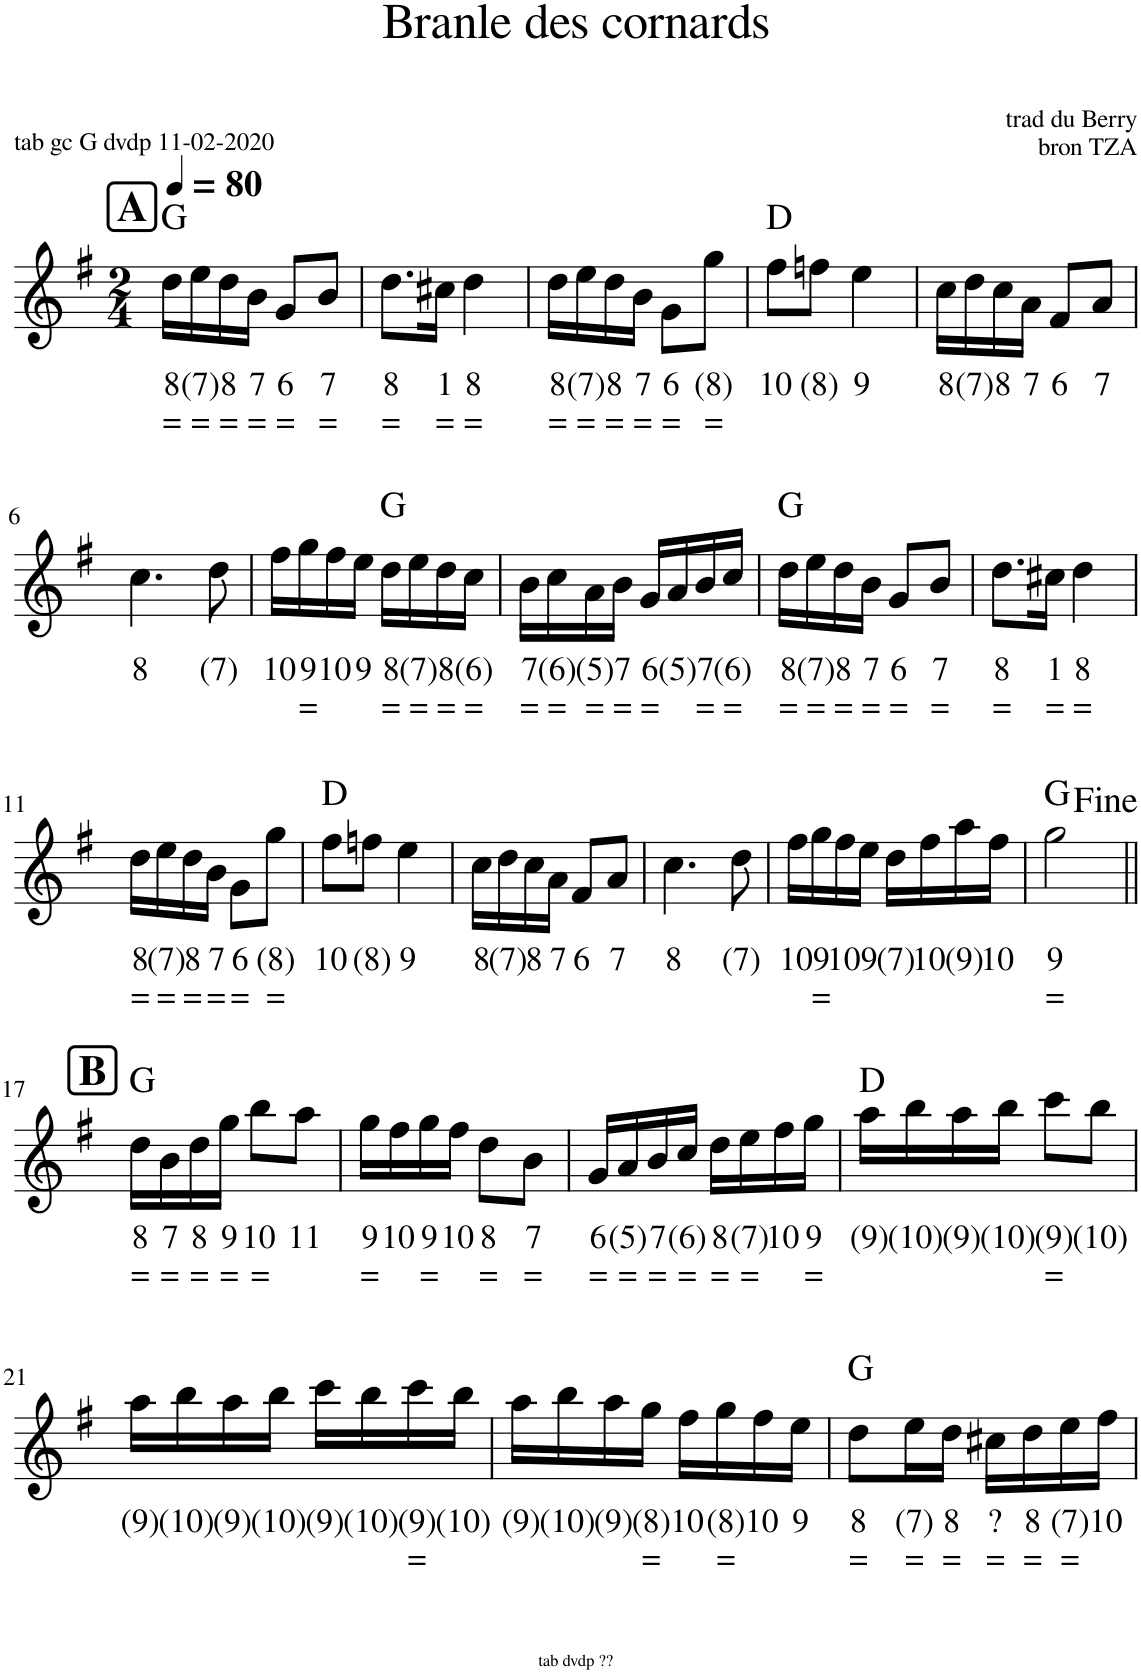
**kern	**text	**text	**harte
*part1	*part1	*part1	*part1
*staff1	*staff1	*staff1	*
*I"Stem	*	*	*
*I'Stem	*	*	*
*clefG2	*	*	*
*k[f#]	*	*	*
*M2/4	*	*	*
*MM80	*	*	*
!!LO:REH:place=s1:a:B:cj:fs=14:t=A
=1	=1	=1	=1
!	!LO:LY:b	!LO:LY:b	!
16dd\LL	8	=	G:maj
!	!LO:LY:b	!LO:LY:b	!
16ee\	(7)	=	.
!	!LO:LY:b	!LO:LY:b	!
16dd\	8	=	.
!	!LO:LY:b	!LO:LY:b	!
16b\JJ	7	=	.
!	!LO:LY:b	!LO:LY:b	!
8g/L	6	=	.
!	!LO:LY:b	!LO:LY:b	!
8b/J	7	=	.
=2	=2	=2	=2
!	!LO:LY:b	!LO:LY:b	!
8.dd\L	8	=	.
!	!LO:LY:b	!LO:LY:b	!
16cc#X\Jk	1	=	.
!	!LO:LY:b	!LO:LY:b	!
4dd\	8	=	.
=3	=3	=3	=3
!	!LO:LY:b	!LO:LY:b	!
16dd\LL	8	=	.
!	!LO:LY:b	!LO:LY:b	!
16ee\	(7)	=	.
!	!LO:LY:b	!LO:LY:b	!
16dd\	8	=	.
!	!LO:LY:b	!LO:LY:b	!
16b\JJ	7	=	.
!	!LO:LY:b	!LO:LY:b	!
8g\L	6	=	.
!	!LO:LY:b	!LO:LY:b	!
8gg\J	(8)	=	.
=4	=4	=4	=4
!	!LO:LY:b	!	!
8ff#\L	10	.	D:maj
!	!LO:LY:b	!	!
8ffn\J	(8)	.	.
!	!LO:LY:b	!	!
4ee\	9	.	.
=5	=5	=5	=5
!	!LO:LY:b	!	!
16cc\LL	8	.	.
!	!LO:LY:b	!	!
16dd\	(7)	.	.
!	!LO:LY:b	!	!
16cc\	8	.	.
!	!LO:LY:b	!	!
16a\JJ	7	.	.
!	!LO:LY:b	!	!
8f#/L	6	.	.
!	!LO:LY:b	!	!
8a/J	7	.	.
!!LO:LB:g=z
=6	=6	=6	=6
!	!LO:LY:b	!	!
4.cc\	8	.	.
!	!LO:LY:b	!	!
8dd\	(7)	.	.
=7	=7	=7	=7
!	!LO:LY:b	!	!
16ff#\LL	10	.	.
!	!LO:LY:b	!LO:LY:b	!
16gg\	9	=	.
!	!LO:LY:b	!	!
16ff#\	10	.	.
!	!LO:LY:b	!	!
16ee\JJ	9	.	.
!	!LO:LY:b	!LO:LY:b	!
16dd\LL	8	=	G:maj
!	!LO:LY:b	!LO:LY:b	!
16ee\	(7)	=	.
!	!LO:LY:b	!LO:LY:b	!
16dd\	8	=	.
!	!LO:LY:b	!LO:LY:b	!
16cc\JJ	(6)	=	.
=8	=8	=8	=8
!	!LO:LY:b	!LO:LY:b	!
16b\LL	7	=	.
!	!LO:LY:b	!LO:LY:b	!
16cc\	(6)	=	.
!	!LO:LY:b	!LO:LY:b	!
16a\	(5)	=	.
!	!LO:LY:b	!LO:LY:b	!
16b\JJ	7	=	.
!	!LO:LY:b	!LO:LY:b	!
16g/LL	6	=	.
!	!LO:LY:b	!	!
16a/	(5)	.	.
!	!LO:LY:b	!LO:LY:b	!
16b/	7	=	.
!	!LO:LY:b	!LO:LY:b	!
16cc/JJ	(6)	=	.
=9	=9	=9	=9
!	!LO:LY:b	!LO:LY:b	!
16dd\LL	8	=	G:maj
!	!LO:LY:b	!LO:LY:b	!
16ee\	(7)	=	.
!	!LO:LY:b	!LO:LY:b	!
16dd\	8	=	.
!	!LO:LY:b	!LO:LY:b	!
16b\JJ	7	=	.
!	!LO:LY:b	!LO:LY:b	!
8g/L	6	=	.
!	!LO:LY:b	!LO:LY:b	!
8b/J	7	=	.
=10	=10	=10	=10
!	!LO:LY:b	!LO:LY:b	!
8.dd\L	8	=	.
!	!LO:LY:b	!LO:LY:b	!
16cc#X\Jk	1	=	.
!	!LO:LY:b	!LO:LY:b	!
4dd\	8	=	.
!!LO:LB:g=z
=11	=11	=11	=11
!	!LO:LY:b	!LO:LY:b	!
16dd\LL	8	=	.
!	!LO:LY:b	!LO:LY:b	!
16ee\	(7)	=	.
!	!LO:LY:b	!LO:LY:b	!
16dd\	8	=	.
!	!LO:LY:b	!LO:LY:b	!
16b\JJ	7	=	.
!	!LO:LY:b	!LO:LY:b	!
8g\L	6	=	.
!	!LO:LY:b	!LO:LY:b	!
8gg\J	(8)	=	.
=12	=12	=12	=12
!	!LO:LY:b	!	!
8ff#\L	10	.	D:maj
!	!LO:LY:b	!	!
8ffn\J	(8)	.	.
!	!LO:LY:b	!	!
4ee\	9	.	.
=13	=13	=13	=13
!	!LO:LY:b	!	!
16cc\LL	8	.	.
!	!LO:LY:b	!	!
16dd\	(7)	.	.
!	!LO:LY:b	!	!
16cc\	8	.	.
!	!LO:LY:b	!	!
16a\JJ	7	.	.
!	!LO:LY:b	!	!
8f#/L	6	.	.
!	!LO:LY:b	!	!
8a/J	7	.	.
=14	=14	=14	=14
!	!LO:LY:b	!	!
4.cc\	8	.	.
!	!LO:LY:b	!	!
8dd\	(7)	.	.
=15	=15	=15	=15
!	!LO:LY:b	!	!
16ff#\LL	10	.	.
!	!LO:LY:b	!LO:LY:b	!
16gg\	9	=	.
!	!LO:LY:b	!	!
16ff#\	10	.	.
!	!LO:LY:b	!	!
16ee\JJ	9	.	.
!	!LO:LY:b	!	!
16dd\LL	(7)	.	.
!	!LO:LY:b	!	!
16ff#\	10	.	.
!	!LO:LY:b	!	!
16aa\	(9)	.	.
!	!LO:LY:b	!	!
16ff#\JJ	10	.	.
=16	=16	=16	=16
!	!LO:LY:b	!LO:LY:b	!
2gg\	9	=	G:maj
!!LO:LB:g=z
!!LO:REH:place=s1:a:B:cj:fs=14:t=B
=17||	=17||	=17||	=17||
!	!LO:LY:b	!LO:LY:b	!
16dd\LL	8	=	G:maj
!	!LO:LY:b	!LO:LY:b	!
16b\	7	=	.
!	!LO:LY:b	!LO:LY:b	!
16dd\	8	=	.
!	!LO:LY:b	!LO:LY:b	!
16gg\JJ	9	=	.
!	!LO:LY:b	!LO:LY:b	!
8bb\L	10	=	.
!	!LO:LY:b	!	!
8aa\J	11	.	.
=18	=18	=18	=18
!	!LO:LY:b	!LO:LY:b	!
16gg\LL	9	=	.
!	!LO:LY:b	!	!
16ff#\	10	.	.
!	!LO:LY:b	!LO:LY:b	!
16gg\	9	=	.
!	!LO:LY:b	!	!
16ff#\JJ	10	.	.
!	!LO:LY:b	!LO:LY:b	!
8dd\L	8	=	.
!	!LO:LY:b	!LO:LY:b	!
8b\J	7	=	.
=19	=19	=19	=19
!	!LO:LY:b	!LO:LY:b	!
16g/LL	6	=	.
!	!LO:LY:b	!LO:LY:b	!
16a/	(5)	=	.
!	!LO:LY:b	!LO:LY:b	!
16b/	7	=	.
!	!LO:LY:b	!LO:LY:b	!
16cc/JJ	(6)	=	.
!	!LO:LY:b	!LO:LY:b	!
16dd\LL	8	=	.
!	!LO:LY:b	!LO:LY:b	!
16ee\	(7)	=	.
!	!LO:LY:b	!	!
16ff#\	10	.	.
!	!LO:LY:b	!LO:LY:b	!
16gg\JJ	9	=	.
=20	=20	=20	=20
!	!LO:LY:b	!	!
16aa\LL	(9)	.	D:maj
!	!LO:LY:b	!	!
16bb\	(10)	.	.
!	!LO:LY:b	!	!
16aa\	(9)	.	.
!	!LO:LY:b	!	!
16bb\JJ	(10)	.	.
!	!LO:LY:b	!LO:LY:b	!
8ccc\L	(9)	=	.
!	!LO:LY:b	!	!
8bb\J	(10)	.	.
!!LO:LB:g=z
=21	=21	=21	=21
!	!LO:LY:b	!	!
16aa\LL	(9)	.	.
!	!LO:LY:b	!	!
16bb\	(10)	.	.
!	!LO:LY:b	!	!
16aa\	(9)	.	.
!	!LO:LY:b	!	!
16bb\JJ	(10)	.	.
!	!LO:LY:b	!	!
16ccc\LL	(9)	.	.
!	!LO:LY:b	!	!
16bb\	(10)	.	.
!	!LO:LY:b	!LO:LY:b	!
16ccc\	(9)	=	.
!	!LO:LY:b	!	!
16bb\JJ	(10)	.	.
=22	=22	=22	=22
!	!LO:LY:b	!	!
16aa\LL	(9)	.	.
!	!LO:LY:b	!	!
16bb\	(10)	.	.
!	!LO:LY:b	!	!
16aa\	(9)	.	.
!	!LO:LY:b	!LO:LY:b	!
16gg\JJ	(8)	=	.
!	!LO:LY:b	!	!
16ff#\LL	10	.	.
!	!LO:LY:b	!LO:LY:b	!
16gg\	(8)	=	.
!	!LO:LY:b	!	!
16ff#\	10	.	.
!	!LO:LY:b	!	!
16ee\JJ	9	.	.
=23	=23	=23	=23
!	!LO:LY:b	!LO:LY:b	!
8dd\L	8	=	G:maj
!	!LO:LY:b	!LO:LY:b	!
16ee\L	(7)	=	.
!	!LO:LY:b	!LO:LY:b	!
16dd\JJ	8	=	.
!	!LO:LY:b	!LO:LY:b	!
16cc#X\LL	?	=	.
!	!LO:LY:b	!LO:LY:b	!
16dd\	8	=	.
!	!LO:LY:b	!LO:LY:b	!
16ee\	(7)	=	.
!	!LO:LY:b	!	!
16ff#\JJ	10	.	.
=	=	=	=
*-	*-	*-	*-
